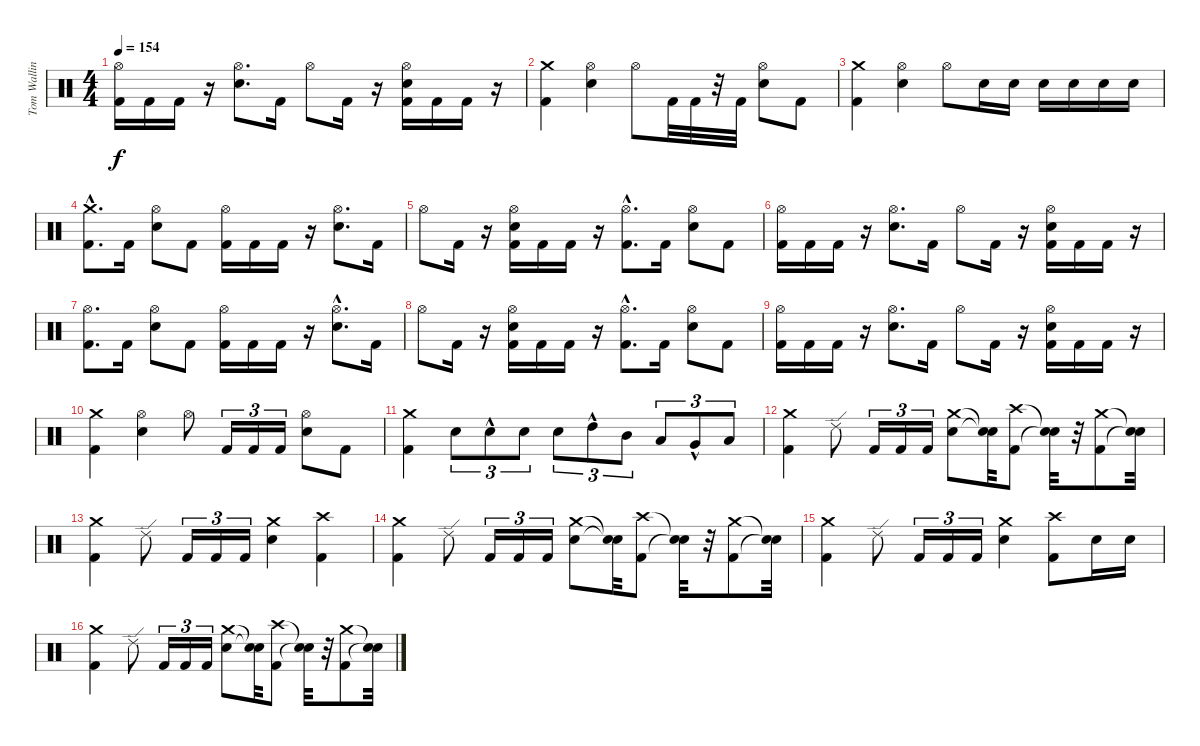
\track ("Tom Walling" "Tom Wallin") {instrument percussion}
\staff {score}
\articulation defaults
\ts (4 4)
\tempo 154
\clef neutral
\ks c
("Hi-Hat (open)" "Kick (hit) 2").16{dy f} "Kick (hit) 2".16 "Kick (hit) 2".16 r.16 ("Hi-Hat (open)" "Electric Snare (hit)").8{d} "Kick (hit) 2".16 "Hi-Hat (open)".8 "Kick (hit) 2".16 r.16 ("Hi-Hat (open)" "Kick (hit) 2" "Electric Snare (hit)").16 "Kick (hit) 2".16 "Kick (hit) 2".16 r.16 |
("Kick (hit) 2" "Crash medium (hit)").4 ("Electric Snare (hit)" "Hi-Hat (open)").4 "Hi-Hat (open)".8 "Kick (hit) 2".32 "Kick (hit) 2".32 r.32 "Kick (hit) 2".32 ("Electric Snare (hit)" "Hi-Hat (open)").8 "Kick (hit) 2".8 |
("Kick (hit) 2" "Crash medium (hit)").4 ("Electric Snare (hit)" "Hi-Hat (open)").4 "Hi-Hat (open)".8 "Electric Snare (hit)".16 "Electric Snare (hit)".16 "Electric Snare (hit)".16 "Electric Snare (hit)".16 "Electric Snare (hit)".16 "Electric Snare (hit)".16 |
("Crash medium (hit)" "Kick (hit) 2"{hac}).8{d} "Kick (hit) 2".16 ("Hi-Hat (open)" "Electric Snare (hit)").8 "Kick (hit) 2".8 ("Hi-Hat (open)" "Kick (hit) 2").16 "Kick (hit) 2".16 "Kick (hit) 2".16 r.16 ("Hi-Hat (open)" "Electric Snare (hit)").8{d} "Kick (hit) 2".16 |
"Hi-Hat (open)".8 "Kick (hit) 2".16 r.16 ("Electric Snare (hit)" "Kick (hit) 2" "Hi-Hat (open)").16 "Kick (hit) 2".16 "Kick (hit) 2".16 r.16 ("Kick (hit) 2"{hac} "Hi-Hat (open)").8{d} "Kick (hit) 2".16 ("Electric Snare (hit)" "Hi-Hat (open)").8 "Kick (hit) 2".8 |
("Hi-Hat (open)" "Kick (hit) 2").16 "Kick (hit) 2".16 "Kick (hit) 2".16 r.16 ("Hi-Hat (open)" "Electric Snare (hit)").8{d} "Kick (hit) 2".16 "Hi-Hat (open)".8 "Kick (hit) 2".16 r.16 ("Hi-Hat (open)" "Kick (hit) 2" "Electric Snare (hit)").16 "Kick (hit) 2".16 "Kick (hit) 2".16 r.16 |
("Hi-Hat (open)" "Kick (hit) 2").8{d} "Kick (hit) 2".16 ("Hi-Hat (open)" "Electric Snare (hit)").8 "Kick (hit) 2".8 ("Kick (hit) 2" "Hi-Hat (open)").16 "Kick (hit) 2".16 "Kick (hit) 2".16 r.16 ("Electric Snare (hit)"{hac} "Hi-Hat (open)").8{d} "Kick (hit) 2".16 |
"Hi-Hat (open)".8 "Kick (hit) 2".16 r.16 ("Electric Snare (hit)" "Kick (hit) 2" "Hi-Hat (open)").16 "Kick (hit) 2".16 "Kick (hit) 2".16 r.16 ("Kick (hit) 2"{hac} "Hi-Hat (open)").8{d} "Kick (hit) 2".16 ("Electric Snare (hit)" "Hi-Hat (open)").8 "Kick (hit) 2".8 |
("Hi-Hat (open)" "Kick (hit) 2").16 "Kick (hit) 2".16 "Kick (hit) 2".16 r.16 ("Hi-Hat (open)" "Electric Snare (hit)").8{d} "Kick (hit) 2".16 "Hi-Hat (open)".8 "Kick (hit) 2".16 r.16 ("Hi-Hat (open)" "Kick (hit) 2" "Electric Snare (hit)").16 "Kick (hit) 2".16 "Kick (hit) 2".16 r.16 |
("Kick (hit) 2" "Crash medium (hit)").4 ("Electric Snare (hit)" "Hi-Hat (open)").4 "Hi-Hat (open)".8 "Kick (hit) 2".16{tu (3 2)} "Kick (hit) 2".16{tu (3 2)} "Kick (hit) 2".16{tu (3 2)} ("Electric Snare (hit)" "Hi-Hat (open)").8 "Kick (hit) 2".8 |
("Crash medium (hit)" "Kick (hit) 2").4 "Electric Snare (hit)".8{tu (3 2)} "Electric Snare (hit)"{hac}.8{tu (3 2)} "Electric Snare (hit)".8{tu (3 2)} "Electric Snare (hit)".8{tu (3 2)} "High Tom (hit)"{hac}.8{tu (3 2)} "Mid Tom (hit)".8{tu (3 2)} "Low Tom (hit)".8{tu (3 2)} "Very Low Tom (hit)"{hac}.8{tu (3 2)} "Low Floor Tom (hit)".8{tu (3 2)} |
("Kick (hit) 2" "Crash medium (hit)").4 "Ride (edge) 2".8 "Kick (hit) 2".16{tu (3 2)} "Kick (hit) 2".16{tu (3 2)} "Kick (hit) 2".16{tu (3 2)} ("Electric Snare (hit)" "Crash medium (hit)").8 ("Snare (hit)"{t} "Snare (hit)"{t}).32 ("Crash high (hit)" "Kick (hit) 2").8 ("Snare (hit)"{t} "Snare (hit)"{t}).32 r.32 ("Crash medium (hit)" "Kick (hit) 2").8 ("Snare (hit)"{t} "Snare (hit)"{t}).32 |
("Crash medium (hit)" "Kick (hit) 2").4 "Ride (edge) 2".8 "Kick (hit) 2".16{tu (3 2)} "Kick (hit) 2".16{tu (3 2)} "Kick (hit) 2".16{tu (3 2)} ("Crash medium (hit)" "Electric Snare (hit)").4 ("Crash high (hit)" "Kick (hit) 2").4 |
("Kick (hit) 2" "Crash medium (hit)").4 "Ride (edge) 2".8 "Kick (hit) 2".16{tu (3 2)} "Kick (hit) 2".16{tu (3 2)} "Kick (hit) 2".16{tu (3 2)} ("Electric Snare (hit)" "Crash medium (hit)").8 ("Snare (hit)"{t} "Snare (hit)"{t}).32 ("Crash high (hit)" "Kick (hit) 2").8 ("Snare (hit)"{t} "Snare (hit)"{t}).32 r.32 ("Crash medium (hit)" "Kick (hit) 2").8 ("Snare (hit)"{t} "Snare (hit)"{t}).32 |
("Crash medium (hit)" "Kick (hit) 2").4 "Ride (edge) 2".8 "Kick (hit) 2".16{tu (3 2)} "Kick (hit) 2".16{tu (3 2)} "Kick (hit) 2".16{tu (3 2)} ("Crash medium (hit)" "Electric Snare (hit)").4 ("Crash high (hit)" "Kick (hit) 2").8 "Electric Snare (hit)".16 "Electric Snare (hit)".16 |
("Kick (hit) 2" "Crash medium (hit)").4 "Ride (edge) 2".8 "Kick (hit) 2".16{tu (3 2)} "Kick (hit) 2".16{tu (3 2)} "Kick (hit) 2".16{tu (3 2)} ("Electric Snare (hit)" "Crash medium (hit)").8 ("Snare (hit)"{t} "Snare (hit)"{t}).32 ("Crash high (hit)" "Kick (hit) 2").8 ("Snare (hit)"{t} "Snare (hit)"{t}).32 r.32 ("Crash medium (hit)" "Kick (hit) 2").8 ("Snare (hit)"{t} "Snare (hit)"{t}).32
